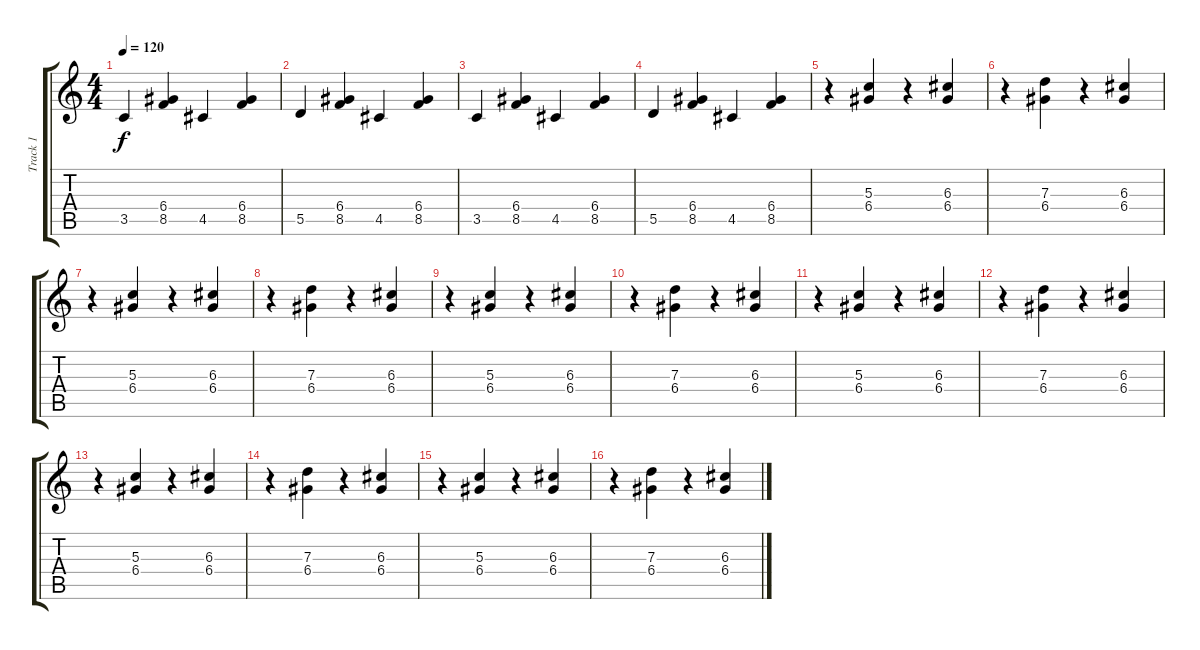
\track ("Track 1" "Track 1") {instrument acousticguitarsteel}
\staff {score tabs}
\tuning (E4 B3 G3 D3 A2 E2) {hide}
\ts (4 4)
\tempo 120
\clef g2
\ks c
3.5.4{dy f} (6.4 8.5).4 4.5.4 (6.4 8.5).4 |
5.5.4 (6.4 8.5).4 4.5.4 (6.4 8.5).4 |
3.5.4 (6.4 8.5).4 4.5.4 (6.4 8.5).4 |
5.5.4 (6.4 8.5).4 4.5.4 (6.4 8.5).4 |
r.4 (5.3 6.4).4 r.4 (6.3 6.4).4 |
r.4 (7.3 6.4).4 r.4 (6.3 6.4).4 |
r.4 (5.3 6.4).4 r.4 (6.3 6.4).4 |
r.4 (7.3 6.4).4 r.4 (6.3 6.4).4 |
r.4 (5.3 6.4).4 r.4 (6.3 6.4).4 |
r.4 (7.3 6.4).4 r.4 (6.3 6.4).4 |
r.4 (5.3 6.4).4 r.4 (6.3 6.4).4 |
r.4 (7.3 6.4).4 r.4 (6.3 6.4).4 |
r.4 (5.3 6.4).4 r.4 (6.3 6.4).4 |
r.4 (7.3 6.4).4 r.4 (6.3 6.4).4 |
r.4 (5.3 6.4).4 r.4 (6.3 6.4).4 |
r.4 (7.3 6.4).4 r.4 (6.3 6.4).4
